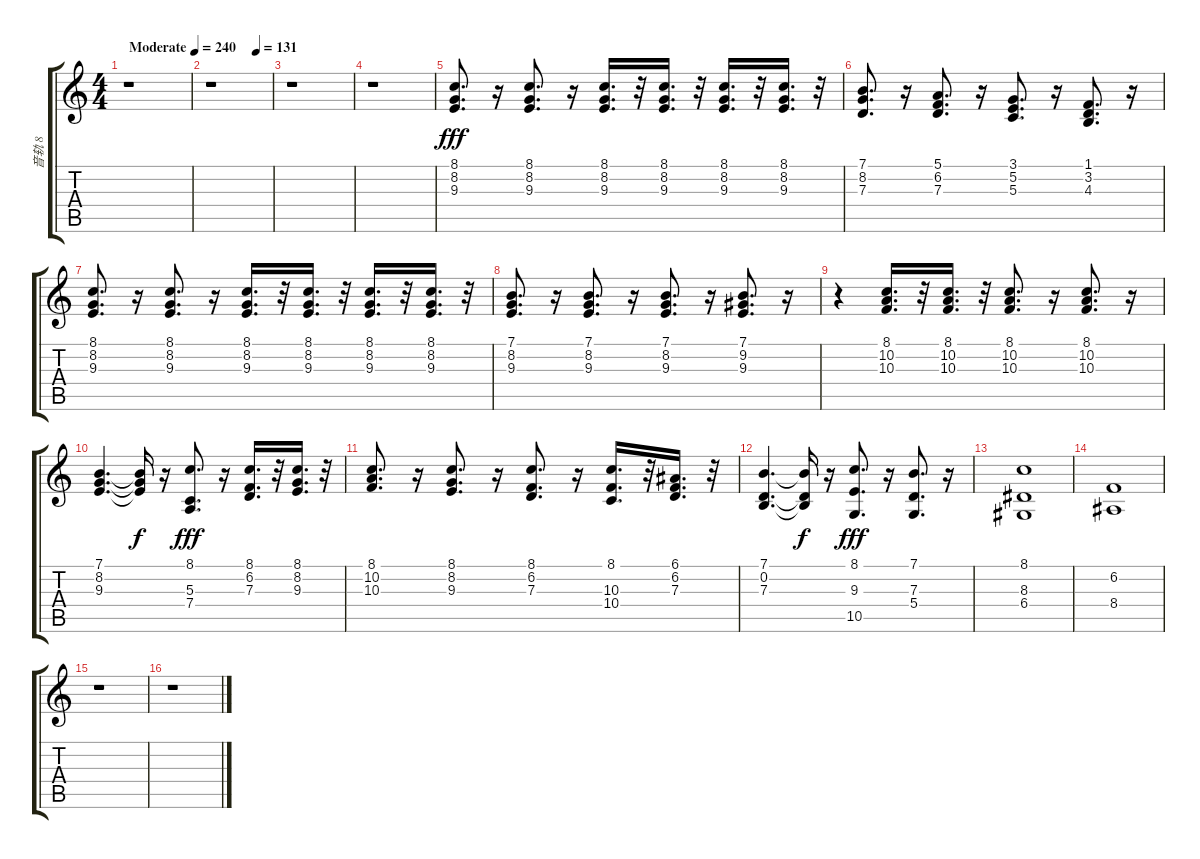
\track ("音轨 8" "音轨 8") {instrument synthvoice}
\staff {score tabs}
\tuning (E4 B3 G3 D3 A2 E2) {hide}
\ts (4 4)
\tempo (240 "Moderate")
\clef g2
\ks c
r.1{dy fff instrument synthvoice} |
\tempo (131 0.75)
r.1 |
r.1 |
r.1 |
(8.1 8.2 9.3).8{d} r.16 (8.1 8.2 9.3).8{d} r.16 (8.1 8.2 9.3).16{d} r.32 (8.1 8.2 9.3).16{d} r.32 (8.1 8.2 9.3).16{d} r.32 (8.1 8.2 9.3).16{d} r.32 |
(7.1 8.2 7.3).8{d} r.16 (5.1 6.2 7.3).8{d} r.16 (3.1 5.2 5.3).8{d} r.16 (1.1 3.2 4.3).8{d} r.16 |
(8.1 8.2 9.3).8{d} r.16 (8.1 8.2 9.3).8{d} r.16 (8.1 8.2 9.3).16{d} r.32 (8.1 8.2 9.3).16{d} r.32 (8.1 8.2 9.3).16{d} r.32 (8.1 8.2 9.3).16{d} r.32 |
(7.1 8.2 9.3).8{d} r.16 (7.1 8.2 9.3).8{d} r.16 (7.1 8.2 9.3).8{d} r.16 (7.1 9.2 9.3).8{d} r.16 |
r.4 (8.1 10.2 10.3).16{d} r.32 (8.1 10.2 10.3).16{d} r.32 (8.1 10.2 10.3).8{d} r.16 (8.1 10.2 10.3).8{d} r.16 |
(7.1 8.2 9.3).4{d} (7.1{t} 8.2{t} 9.3{t}).16{dy f} r.16 (8.1 5.3 7.4).8{d dy fff} r.16 (8.1 6.2 7.3).16{d} r.32 (8.1 8.2 9.3).16{d} r.32 |
(8.1 10.2 10.3).8{d} r.16 (8.1 8.2 9.3).8{d} r.16 (8.1 6.2 7.3).8{d} r.16 (8.1 10.3 10.4).16{d} r.32 (6.1 6.2 7.3).16{d} r.32 |
(7.1 0.2 7.3).4{d} (7.1{t} 0.2{t} 7.3{t}).16{dy f} r.16 (8.1 9.3 10.5).8{d dy fff} r.16 (7.1 7.3 5.4).8{d} r.16 |
(8.1 8.3 6.4).1 |
(6.2 8.4).1 |
r.1 |
r.1
